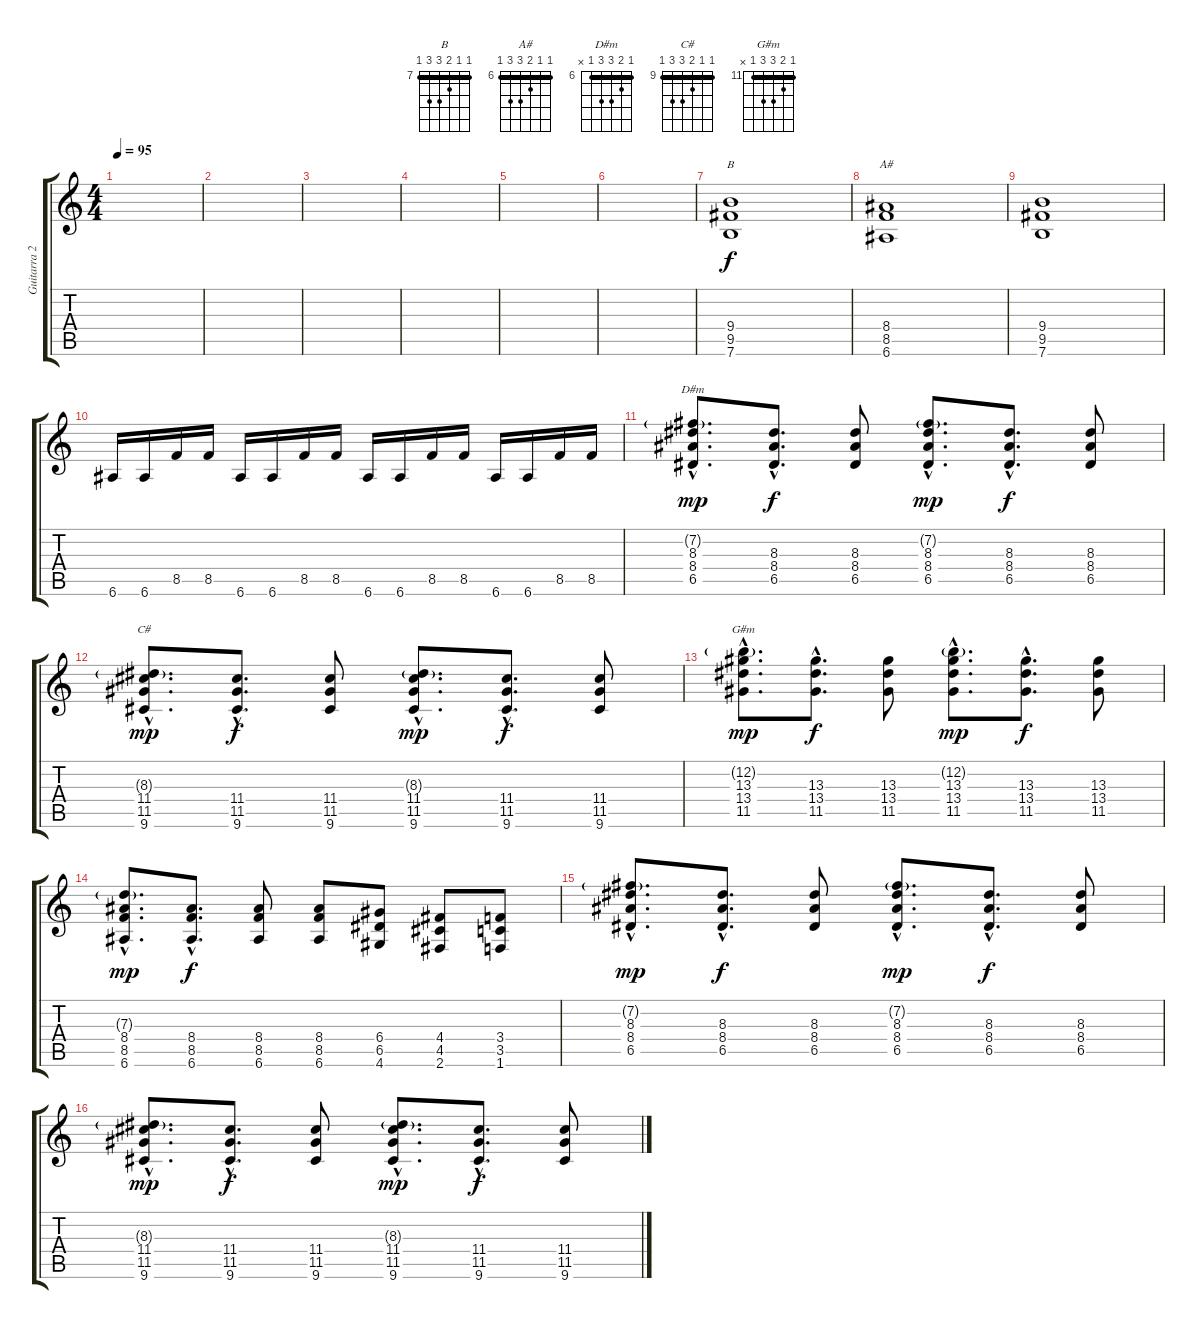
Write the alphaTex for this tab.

\track ("Guitarra 2" "Guitarra 2") {instrument overdrivenguitar}
\staff {score tabs}
\tuning (E4 B3 G3 D3 A2 E2) {hide}
\chord ("B" 7 7 8 9 9 7) {firstfret 7 barre 7}
\chord ("A#" 6 6 7 8 8 6) {firstfret 6 barre 6}
\chord ("D#m" 6 7 8 8 6 x) {firstfret 6 barre 6}
\chord ("C#" 9 9 10 11 11 9) {firstfret 9 barre 9}
\chord ("G#m" 11 12 13 13 11 x) {firstfret 11 barre 11}
\ts (4 4)
\tempo 95
\clef g2
\ks c
|
|
|
|
|
|
(9.4 9.5 7.6).1{ch "B"} |
(8.4 8.5 6.6).1{ch "A#"} |
(9.4 9.5 7.6).1 |
6.6.16 6.6.16 8.5.16 8.5.16 6.6.16 6.6.16 8.5.16 8.5.16 6.6.16 6.6.16 8.5.16 8.5.16 6.6.16 6.6.16 8.5.16 8.5.16 |
(7.2{g hac} 8.3{hac} 8.4{hac} 6.5{hac}).8{d ch "D#m" dy mp} (8.3{hac} 8.4{hac} 6.5{hac}).8{d dy f} (8.3 8.4 6.5).8 (7.2{g hac} 8.3{hac} 8.4{hac} 6.5{hac}).8{d dy mp} (8.3{hac} 8.4{hac} 6.5{hac}).8{d dy f} (8.3 8.4 6.5).8 |
(8.3{g hac} 11.4{hac} 11.5{hac} 9.6{hac}).8{d ch "C#" dy mp} (11.4{hac} 11.5{hac} 9.6{hac}).8{d dy f} (11.4 11.5 9.6).8 (8.3{g hac} 11.4{hac} 11.5{hac} 9.6{hac}).8{d dy mp} (11.4{hac} 11.5{hac} 9.6{hac}).8{d dy f} (11.4 11.5 9.6).8 |
(12.2{g hac} 13.3{hac} 13.4{hac} 11.5{hac}).8{d ch "G#m" dy mp} (13.3{hac} 13.4{hac} 11.5{hac}).8{d dy f} (13.3 13.4 11.5).8 (12.2{g hac} 13.3{hac} 13.4{hac} 11.5{hac}).8{d dy mp} (13.3{hac} 13.4{hac} 11.5{hac}).8{d dy f} (13.3 13.4 11.5).8 |
(7.3{g hac} 8.4{hac} 8.5{hac} 6.6{hac}).8{d dy mp} (8.4{hac} 8.5{hac} 6.6{hac}).8{d dy f} (8.4 8.5 6.6).8 (8.4 8.5 6.6).8 (6.4 6.5 4.6).8 (4.4 4.5 2.6).8 (3.4 3.5 1.6).8 |
(7.2{g hac} 8.3{hac} 8.4{hac} 6.5{hac}).8{d dy mp} (8.3{hac} 8.4{hac} 6.5{hac}).8{d dy f} (8.3 8.4 6.5).8 (7.2{g hac} 8.3{hac} 8.4{hac} 6.5{hac}).8{d dy mp} (8.3{hac} 8.4{hac} 6.5{hac}).8{d dy f} (8.3 8.4 6.5).8 |
(8.3{g hac} 11.4{hac} 11.5{hac} 9.6{hac}).8{d dy mp} (11.4{hac} 11.5{hac} 9.6{hac}).8{d dy f} (11.4 11.5 9.6).8 (8.3{g hac} 11.4{hac} 11.5{hac} 9.6{hac}).8{d dy mp} (11.4{hac} 11.5{hac} 9.6{hac}).8{d dy f} (11.4 11.5 9.6).8
